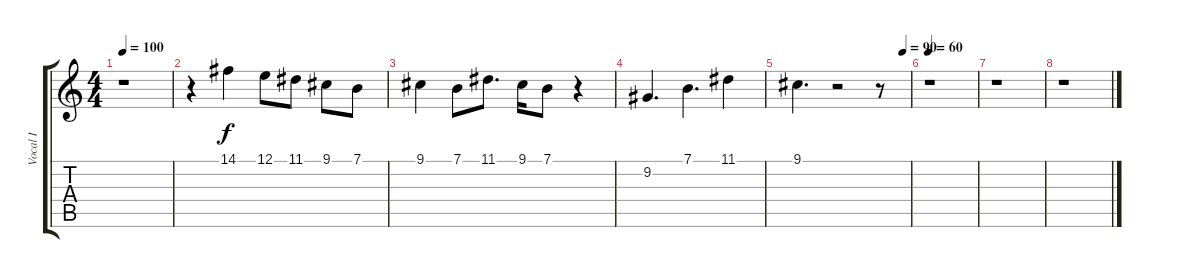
\track ("Vocal I" "Vocal I") {instrument tenorsax}
\staff {score tabs}
\tuning (E4 B3 G3 D3 A2 E2) {hide}
\ts (4 4)
\tempo 100
\clef g2
\ks c
r.1{dy f} |
r.4 14.1.4 12.1.8 11.1.8 9.1.8 7.1.8 |
9.1.4 7.1.8 11.1.8{d} 9.1.16 7.1.8 r.4 |
9.2.4{d} 7.1.4{d} 11.1.4 |
\tempo (90 0.9375)
9.1.4{d} r.2 r.8 |
\tempo 60
r.1 |
r.1 |
r.1
